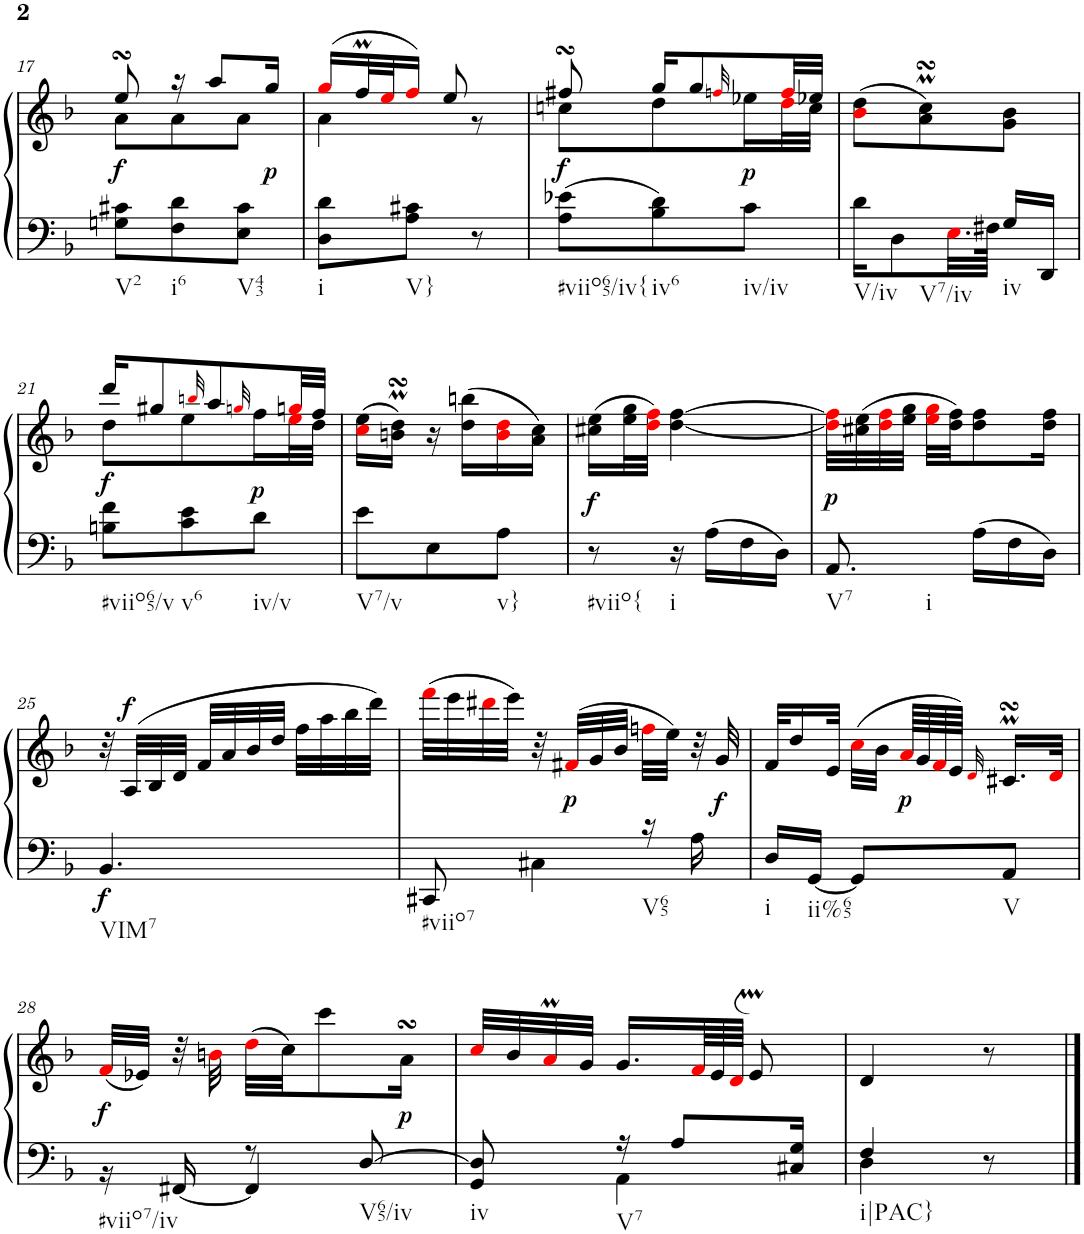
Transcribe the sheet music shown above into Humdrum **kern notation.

**kern	**kern	**dynam
*part1	*part1	*part1
*staff2	*staff1	*staff1/2
*I"Harpsichord	*	*
*I'Hch.	*	*
!!LO:PB:g=z
*clefF4	*clefG2	*
*k[b-]	*k[b-]	*
*M3/8	*M3/8	*
=17	=17	=17
*	*^	*
!LO:TX:b:t=V2	!	!	!
!	!	!	!LO:DY:b
8Gn\ 8c#X\L	8eesSsS/	8a\L	f
!LO:TX:b:t=i6	!	!	!
8F\ 8d\	16r	8a\	.
.	8aa/L	.	.
!LO:TX:b:t=V43	!	!	!
8E\ 8c#\J	.	8a\J	.
!	!	!	!LO:DY:b
.	16gg/Jk	.	p
=18	=18	=18	=18
!LO:TX:b:t=i	!	!	!
8D\ 8d\L	(>16ggi/LL	4a\	.
.	32ffM/L	.	.
.	32eei/J	.	.
!LO:TX:b:t=V}	!	!	!
8A\ 8c#X\J	16ffi/JJ)	.	.
.	8ee/	.	.
8r	.	8r	.
.	16ryy	.	.
=19	=19	=19	=19
!LO:TX:b:t=#viio65/iv{	!	!	!
!	!	!	!LO:DY:b
8A\ 8e-X\L	8ff#XsSsS/	8ccn\L	f
!LO:TX:b:t=iv6	!	!	!
8B-\ 8d\	16gg/KL	8dd\	.
.	8gg/	.	.
.	.	32qffni/	.
!LO:TX:b:t=iv/iv	!	!	!
!	!	!	!LO:DY:b
8c\J	.	16ee-X\L	p
.	32ffi/LL	32ddi\L	.
.	32ee-X/JJJ	32cc\JJJ	.
=20	=20	=20	=20
!LO:TX:b:t=V/iv	!	!	!
*	*v	*v	*
16d\KL	(>8b-i\ 8dd\L	.
!LO:TX:b:t=V7/iv	!	!
8D\	.	.
.	8a\MsSSs 8cc\MsSSs)	.
32.Ei\LL	.	.
64F#X\JJJk	.	.
!LO:TX:b:t=iv	!	!
16G/LL	8g\ 8b-\J	.
16DD/JJ	.	.
!!LO:LB:g=z
=21	=21	=21
*	*^	*
!LO:TX:b:t=#viio65/v	!	!	!
!	!	!	!LO:DY:b
8Bn\ 8f\L	16ddd/KL	8dd\L	f
.	8gg#X/	.	.
!LO:TX:b:t=v6	!	!	!
8c\ 8e\	.	8ee\	.
.	32qbbni/	.	.
.	8aa/	.	.
.	.	32qggni/	.
!LO:TX:b:t=iv/v	!	!	!
!	!	!	!LO:DY:b
8d\J	.	16ff\L	p
.	32ggni/LL	32eei\L	.
.	32ff/JJJ	32dd\JJJ	.
=22	=22	=22	=22
!LO:TX:b:t=V7/v	!	!	!
*	*v	*v	*
8e\L	(>16cci\ 16ee\LL	.
.	16bn\MsSSs 16dd\MsSSsJJ)	.
8E\	16r	.
.	(>16dd\ 16bbn\LL	.
!LO:TX:b:t=v}	!	!
8A\J	16bi\ 16ddi\	.
.	16a\ 16cc\JJ)	.
=23	=23	=23
!LO:TX:b:t=#viio{	!	!
!	!	!LO:DY:b
8r	(>16cc#X\ 16ee\LL	f
.	32ee\ 32gg\L	.
.	32ddi\ 32ffi\JJJ)	.
!LO:TX:b:t=i	!	!
16r	[4dd\ [4ff\	.
16A\LL	.	.
16F\	.	.
16D\JJ	.	.
=24	=24	=24
!LO:TX:b:t=V7	!	!
!LO:TX:b:t=i	!	!
!	!	!LO:DY:b
8.AA/	32ddi\] 32ffi\]LLL	p
.	(>32cc#X\ 32ee\	.
.	32ddi\ 32ffi\	.
.	32ee\ 32gg\JJJ	.
.	32eei\ 32ggi\LLL	.
.	32dd\ 32ff\JJ)	.
16A\LL	8dd\ 8ff\	.
16F\	.	.
16D\JJ	16dd\ 16ff\Jk	.
!!LO:LB:g=z
=25	=25	=25
!LO:TX:b:t=VIM7	!	!
!	!	!LO:DY:b=2
4.BB-/	32r	f
!	!	!LO:DY:a
.	(>32A/LLL	f
.	32B-/	.
.	32d/JJJ	.
.	32f/LLL	.
.	32a/	.
.	32b-/	.
.	32dd/JJJ	.
.	32ff\LLL	.
.	32aa\	.
.	32bb-\	.
.	32ddd\JJJ)	.
=26	=26	=26
*^	*	*
!LO:TX:b:t=#viio7	!	!	!
8ryy	8CC#X/	(>32fffi\LLL	.
.	.	32eee\	.
.	.	32ddd#Xi\	.
.	.	32eee\JJJ)	.
!LO:TX:b:t=V65	!	!	!
8ryy	4C#X\	32r	.
!	!	!	!LO:DY:b
.	.	(>32f#Xi/LLL	p
.	.	32g/	.
.	.	32b-/JJJ	.
16r	.	32ffni\LLL	.
.	.	32ee\JJJ)	.
16A\	.	32r	.
!	!	!	!LO:DY:b
.	.	32g/	f
*v	*v	*	*
=27	=27	=27
!LO:TX:b:t=i	!	!
16D/LL	32f/KLL	.
.	16dd/	.
!LO:TX:b:t=ii%65	!	!
[16GG/JJ	.	.
.	32e/JJk	.
8GG/L]	(>32cci\LLL	.
.	32b-\JJJ	.
!	!	!LO:DY:b
.	64ai/LLLL	p
.	64g/	.
.	64fi/	.
.	64e/JJJJ)	.
.	32qdi/	.
!LO:TX:b:t=V	!	!
8AA/J	16.c#XmsSsS/LL	.
.	32di/JJk	.
!!LO:LB:g=z
=28	=28	=28
*^	*	*
!LO:TX:b:t=#viio7/iv	!	!	!
!	!	!	!LO:DY:b
8ryy	16r	(<32fi/LLL	f
.	.	32e-X/JJJ)	.
.	[<16FF#X/	32r	.
.	.	32bni\	.
8r	4FF#/]	(>32ddi\LLL	.
.	.	32cc\JJ)	.
.	.	8ccc\	.
!LO:TX:b:t=V65/iv	!	!	!
[8D/	.	.	.
!	!	!	!LO:DY:b
.	.	16asSsS\Jk	p
=29	=29	=29	=29
!LO:TX:b:t=iv	!	!	!
8GG/ 8D/]	8ryy	32cci/LLL	.
.	.	32b-/	.
.	.	32ami/	.
.	.	32g/JJJ	.
!LO:TX:b:t=V7	!	!	!
16r	4AA\	16.g/LL	.
8A/L	.	.	.
*	*	*Xtuplet	*
.	.	96fi/LL	.
.	.	96e/	.
.	.	96di/JJJJ	.
.	.	8em/	.
16C#X/ 16G/Jk	.	.	.
=30	=30	=30	=30
!LO:TX:b:t=i|PAC}	!	!	!
4F/	4D\	4d/	.
8r	8ryy	8r	.
*v	*v	*	*
==	==	==
*-	*-	*-
